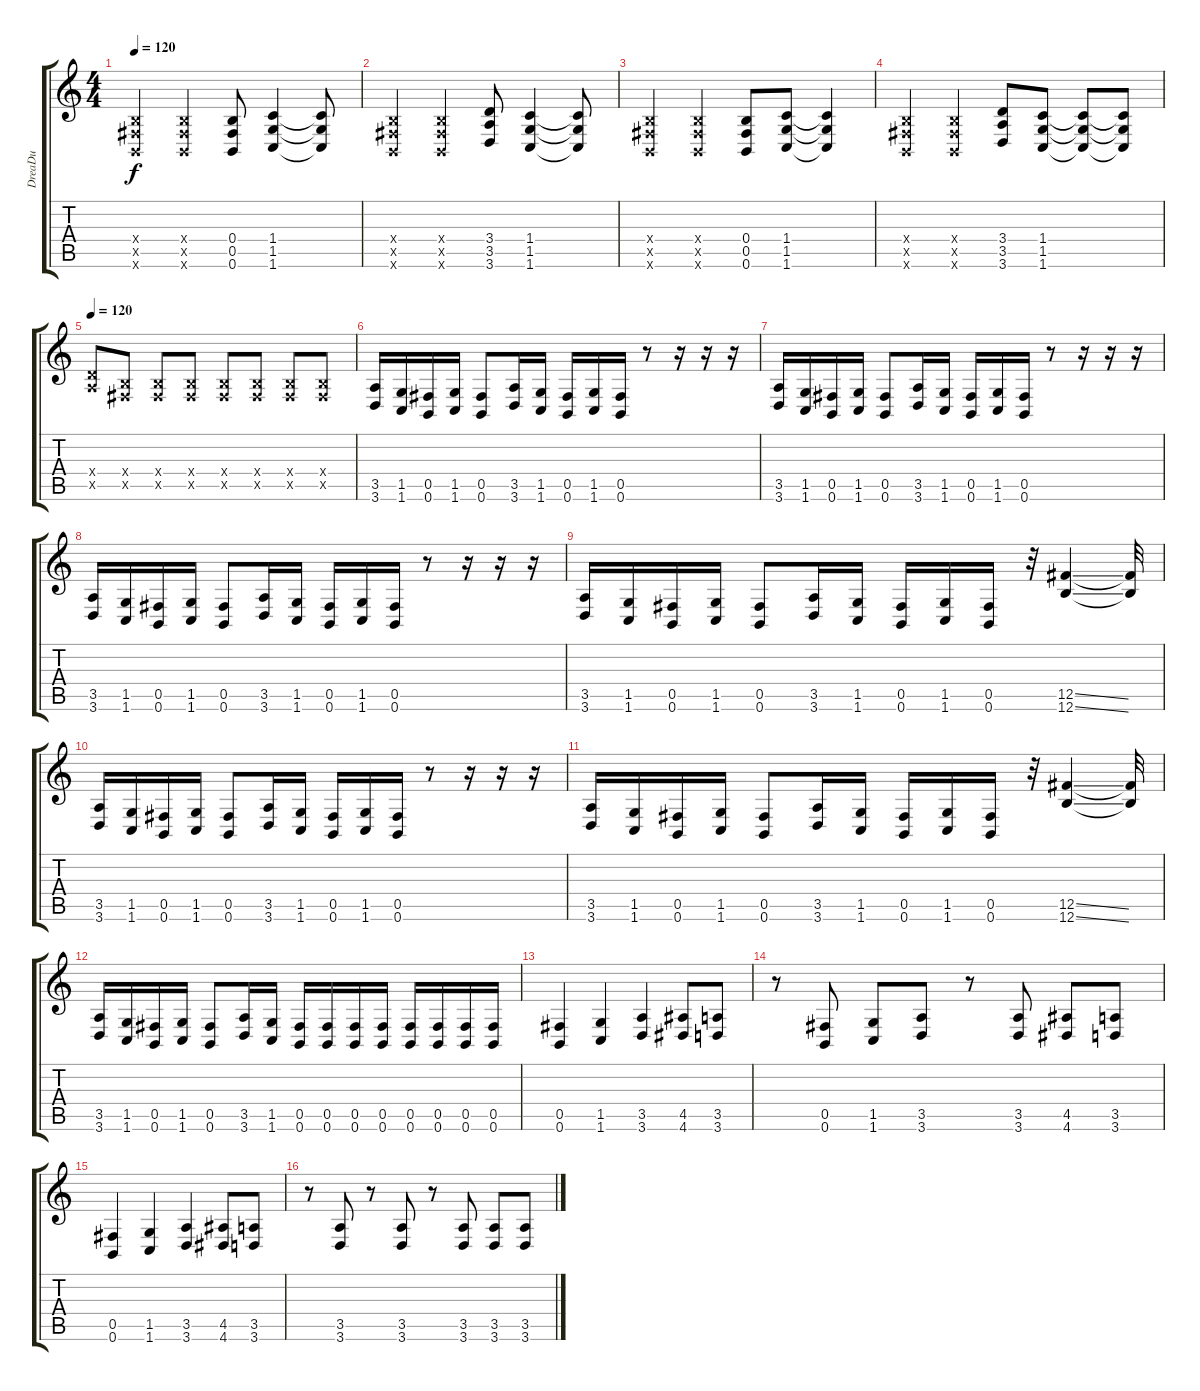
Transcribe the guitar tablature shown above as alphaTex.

\track ("DreaDu" "DreaDu") {instrument distortionguitar}
\staff {score tabs}
\tuning (Db4 Ab3 E3 B2 Gb2 B1) {hide}
\ts (4 4)
\tempo 120
\clef g2
\ks c
(0.4{x} 0.5{x} 0.6{x}).4{dy f instrument distortionguitar} (0.4{x} 0.5{x} 0.6{x}).4 (0.4 0.5 0.6).8 (1.4 1.5 1.6).4 (1.4{t} 1.5{t} 1.6{t}).8 |
(0.4{x} 0.5{x} 0.6{x}).4 (0.4{x} 0.5{x} 0.6{x}).4 (3.4 3.5 3.6).8 (1.4 1.5 1.6).4 (1.4{t} 1.5{t} 1.6{t}).8 |
(0.4{x} 0.5{x} 0.6{x}).4 (0.4{x} 0.5{x} 0.6{x}).4 (0.4 0.5 0.6).8 (1.4 1.5 1.6).8 (1.4{t} 1.5{t} 1.6{t}).4 |
(0.4{x} 0.5{x} 0.6{x}).4 (0.4{x} 0.5{x} 0.6{x}).4 (3.4 3.5 3.6).8 (1.4 1.5 1.6).8 (1.4{t} 1.5{t} 1.6{t}).8 (1.4{t} 1.5{t} 1.6{t}).8 |
\tempo 120
(3.4{x} 3.5{x}).8 (0.4{x} 0.5{x}).8 (0.4{x} 0.5{x}).8 (0.4{x} 0.5{x}).8 (0.4{x} 0.5{x}).8 (0.4{x} 0.5{x}).8 (0.4{x} 0.5{x}).8 (0.4{x} 0.5{x}).8 |
(3.5 3.6).16 (1.5 1.6).16 (0.5 0.6).16 (1.5 1.6).16 (0.5 0.6).8 (3.5 3.6).16 (1.5 1.6).16 (0.5 0.6).16 (1.5 1.6).16 (0.5 0.6).16 r.8 r.16 r.16 r.16 |
(3.5 3.6).16 (1.5 1.6).16 (0.5 0.6).16 (1.5 1.6).16 (0.5 0.6).8 (3.5 3.6).16 (1.5 1.6).16 (0.5 0.6).16 (1.5 1.6).16 (0.5 0.6).16 r.8 r.16 r.16 r.16 |
(3.5 3.6).16 (1.5 1.6).16 (0.5 0.6).16 (1.5 1.6).16 (0.5 0.6).8 (3.5 3.6).16 (1.5 1.6).16 (0.5 0.6).16 (1.5 1.6).16 (0.5 0.6).16 r.8 r.16 r.16 r.16 |
(3.5 3.6).16 (1.5 1.6).16 (0.5 0.6).16 (1.5 1.6).16 (0.5 0.6).8 (3.5 3.6).16 (1.5 1.6).16 (0.5 0.6).16 (1.5 1.6).16 (0.5 0.6).16 r.32 (12.5{ss} 12.6{ss}).4 (12.5{t} 12.6{t}).32 |
(3.5 3.6).16 (1.5 1.6).16 (0.5 0.6).16 (1.5 1.6).16 (0.5 0.6).8 (3.5 3.6).16 (1.5 1.6).16 (0.5 0.6).16 (1.5 1.6).16 (0.5 0.6).16 r.8 r.16 r.16 r.16 |
(3.5 3.6).16 (1.5 1.6).16 (0.5 0.6).16 (1.5 1.6).16 (0.5 0.6).8 (3.5 3.6).16 (1.5 1.6).16 (0.5 0.6).16 (1.5 1.6).16 (0.5 0.6).16 r.32 (12.5{ss} 12.6{ss}).4 (12.5{t} 12.6{t}).32 |
(3.5 3.6).16 (1.5 1.6).16 (0.5 0.6).16 (1.5 1.6).16 (0.5 0.6).8 (3.5 3.6).16 (1.5 1.6).16 (0.5 0.6).16 (0.5 0.6).16 (0.5 0.6).16 (0.5 0.6).16 (0.5 0.6).16 (0.5 0.6).16 (0.5 0.6).16 (0.5 0.6).16 |
(0.5 0.6).4 (1.5 1.6).4 (3.5 3.6).4 (4.5 4.6).8 (3.5 3.6).8 |
r.8 (0.5 0.6).8 (1.5 1.6).8 (3.5 3.6).8 r.8 (3.5 3.6).8 (4.5 4.6).8 (3.5 3.6).8 |
(0.5 0.6).4 (1.5 1.6).4 (3.5 3.6).4 (4.5 4.6).8 (3.5 3.6).8 |
r.8 (3.5 3.6).8 r.8 (3.5 3.6).8 r.8 (3.5 3.6).8 (3.5 3.6).8 (3.5 3.6).8
